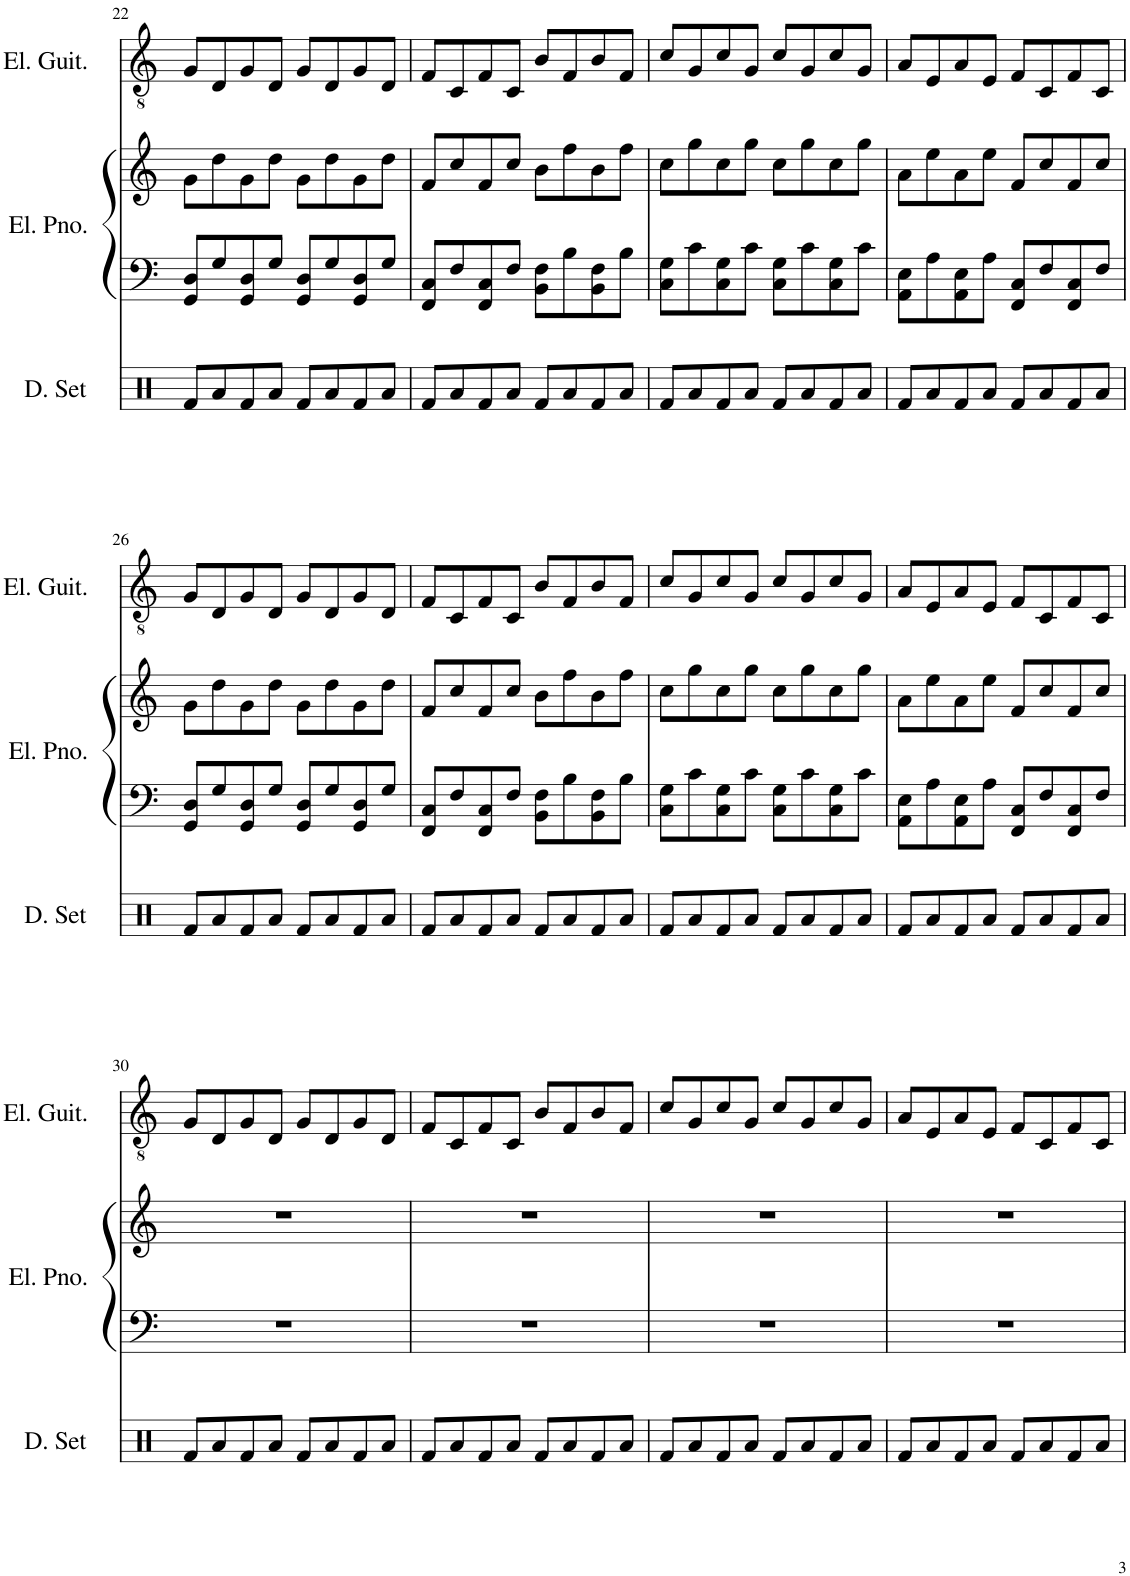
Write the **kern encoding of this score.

**kern	**kern	**kern	**kern
*part3	*part2	*part2	*part1
*staff4	*staff3	*staff2	*staff1
*I"ドラムセット	*I"エレクトリックピアノ	*	*I"エレキギター
!!LO:PB:g=z
*clefX	*clefF4	*clefG2	*clefGv2
*k[]	*k[]	*k[]	*k[]
*M4/4	*M4/4	*M4/4	*M4/4
=22	=22	=22	=22
8Rf/L	8GG/ 8D/L	8g\L	8G/L
8Ra/	8G/	8dd\	8D/
8Rf/	8GG/ 8D/	8g\	8G/
8Ra/J	8G/J	8dd\J	8D/J
8Rf/L	8GG/ 8D/L	8g\L	8G/L
8Ra/	8G/	8dd\	8D/
8Rf/	8GG/ 8D/	8g\	8G/
8Ra/J	8G/J	8dd\J	8D/J
=23	=23	=23	=23
8Rf/L	8FF/ 8C/L	8f/L	8F/L
8Ra/	8F/	8cc/	8C/
8Rf/	8FF/ 8C/	8f/	8F/
8Ra/J	8F/J	8cc/J	8C/J
8Rf/L	8BB\ 8F\L	8b\L	8B/L
8Ra/	8B\	8ff\	8F/
8Rf/	8BB\ 8F\	8b\	8B/
8Ra/J	8B\J	8ff\J	8F/J
=24	=24	=24	=24
8Rf/L	8C\ 8G\L	8cc\L	8c/L
8Ra/	8c\	8gg\	8G/
8Rf/	8C\ 8G\	8cc\	8c/
8Ra/J	8c\J	8gg\J	8G/J
8Rf/L	8C\ 8G\L	8cc\L	8c/L
8Ra/	8c\	8gg\	8G/
8Rf/	8C\ 8G\	8cc\	8c/
8Ra/J	8c\J	8gg\J	8G/J
=25	=25	=25	=25
8Rf/L	8AA\ 8E\L	8a\L	8A/L
8Ra/	8A\	8ee\	8E/
8Rf/	8AA\ 8E\	8a\	8A/
8Ra/J	8A\J	8ee\J	8E/J
8Rf/L	8FF/ 8C/L	8f/L	8F/L
8Ra/	8F/	8cc/	8C/
8Rf/	8FF/ 8C/	8f/	8F/
8Ra/J	8F/J	8cc/J	8C/J
!!LO:LB:g=z
=26	=26	=26	=26
8Rf/L	8GG/ 8D/L	8g\L	8G/L
8Ra/	8G/	8dd\	8D/
8Rf/	8GG/ 8D/	8g\	8G/
8Ra/J	8G/J	8dd\J	8D/J
8Rf/L	8GG/ 8D/L	8g\L	8G/L
8Ra/	8G/	8dd\	8D/
8Rf/	8GG/ 8D/	8g\	8G/
8Ra/J	8G/J	8dd\J	8D/J
=27	=27	=27	=27
8Rf/L	8FF/ 8C/L	8f/L	8F/L
8Ra/	8F/	8cc/	8C/
8Rf/	8FF/ 8C/	8f/	8F/
8Ra/J	8F/J	8cc/J	8C/J
8Rf/L	8BB\ 8F\L	8b\L	8B/L
8Ra/	8B\	8ff\	8F/
8Rf/	8BB\ 8F\	8b\	8B/
8Ra/J	8B\J	8ff\J	8F/J
=28	=28	=28	=28
8Rf/L	8C\ 8G\L	8cc\L	8c/L
8Ra/	8c\	8gg\	8G/
8Rf/	8C\ 8G\	8cc\	8c/
8Ra/J	8c\J	8gg\J	8G/J
8Rf/L	8C\ 8G\L	8cc\L	8c/L
8Ra/	8c\	8gg\	8G/
8Rf/	8C\ 8G\	8cc\	8c/
8Ra/J	8c\J	8gg\J	8G/J
=29	=29	=29	=29
8Rf/L	8AA\ 8E\L	8a\L	8A/L
8Ra/	8A\	8ee\	8E/
8Rf/	8AA\ 8E\	8a\	8A/
8Ra/J	8A\J	8ee\J	8E/J
8Rf/L	8FF/ 8C/L	8f/L	8F/L
8Ra/	8F/	8cc/	8C/
8Rf/	8FF/ 8C/	8f/	8F/
8Ra/J	8F/J	8cc/J	8C/J
!!LO:LB:g=z
=30	=30	=30	=30
8Rf/L	1r	1r	8G/L
8Ra/	.	.	8D/
8Rf/	.	.	8G/
8Ra/J	.	.	8D/J
8Rf/L	.	.	8G/L
8Ra/	.	.	8D/
8Rf/	.	.	8G/
8Ra/J	.	.	8D/J
=31	=31	=31	=31
8Rf/L	1r	1r	8F/L
8Ra/	.	.	8C/
8Rf/	.	.	8F/
8Ra/J	.	.	8C/J
8Rf/L	.	.	8B/L
8Ra/	.	.	8F/
8Rf/	.	.	8B/
8Ra/J	.	.	8F/J
=32	=32	=32	=32
8Rf/L	1r	1r	8c/L
8Ra/	.	.	8G/
8Rf/	.	.	8c/
8Ra/J	.	.	8G/J
8Rf/L	.	.	8c/L
8Ra/	.	.	8G/
8Rf/	.	.	8c/
8Ra/J	.	.	8G/J
=33	=33	=33	=33
8Rf/L	1r	1r	8A/L
8Ra/	.	.	8E/
8Rf/	.	.	8A/
8Ra/J	.	.	8E/J
8Rf/L	.	.	8F/L
8Ra/	.	.	8C/
8Rf/	.	.	8F/
8Ra/J	.	.	8C/J
=	=	=	=
*-	*-	*-	*-
